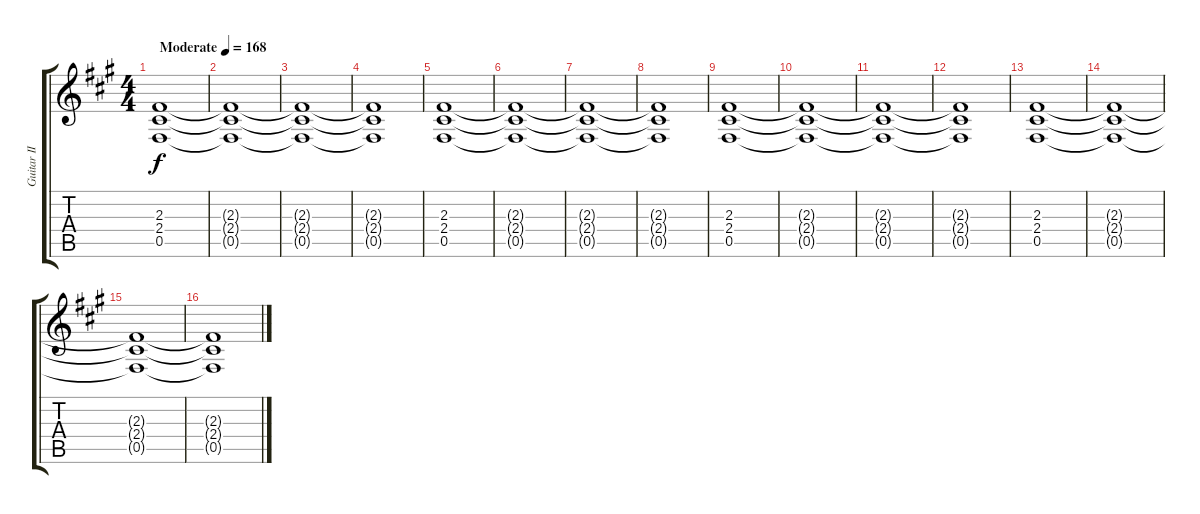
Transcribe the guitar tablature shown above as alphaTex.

\track ("Guitar II (Right)" "Guitar II ") {instrument distortionguitar}
\staff {score tabs}
\tuning (Db4 Ab3 E3 B2 Gb2 B1) {hide}
\ts (4 4)
\tempo (168 "Moderate")
\clef g2
\ks f#minor
(2.3 2.4 0.5).1{dy f instrument distortionguitar} |
(2.3{t} 2.4{t} 0.5{t}).1 |
(2.3{t} 2.4{t} 0.5{t}).1 |
(2.3{t} 2.4{t} 0.5{t}).1 |
(2.3 2.4 0.5).1 |
(2.3{t} 2.4{t} 0.5{t}).1 |
(2.3{t} 2.4{t} 0.5{t}).1 |
(2.3{t} 2.4{t} 0.5{t}).1 |
(2.3 2.4 0.5).1 |
(2.3{t} 2.4{t} 0.5{t}).1 |
(2.3{t} 2.4{t} 0.5{t}).1 |
(2.3{t} 2.4{t} 0.5{t}).1 |
(2.3 2.4 0.5).1 |
(2.3{t} 2.4{t} 0.5{t}).1 |
(2.3{t} 2.4{t} 0.5{t}).1 |
(2.3{t} 2.4{t} 0.5{t}).1
